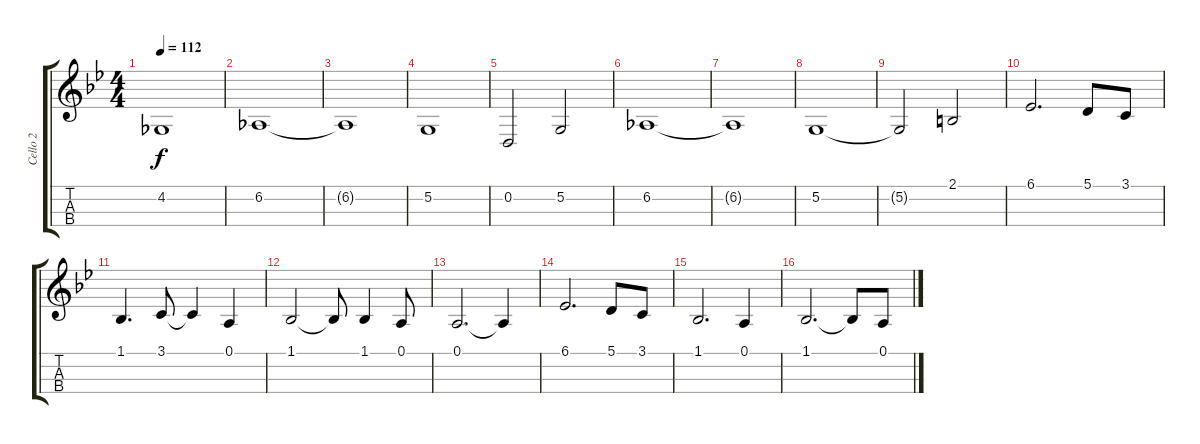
\track ("Cello 2" "Cello 2") {instrument cello}
\staff {score tabs}
\tuning (A3 D3 G2 C2) {hide}
\ts (4 4)
\tempo 112
\clef g2
\ks bb
4.2.1{dy f} |
6.2.1 |
6.2{t}.1 |
5.2.1 |
0.2.2 5.2.2 |
6.2.1 |
6.2{t}.1 |
5.2.1 |
5.2{t}.2 2.1.2 |
6.1.2{d} 5.1.8 3.1.8 |
1.1.4{d} 3.1.8 3.1{t}.4 0.1.4 |
1.1.2 1.1{t}.8 1.1.4 0.1.8 |
0.1.2{d} 0.1{t}.4 |
6.1.2{d} 5.1.8 3.1.8 |
1.1.2{d} 0.1.4 |
1.1.2{d} 1.1{t}.8 0.1.8
